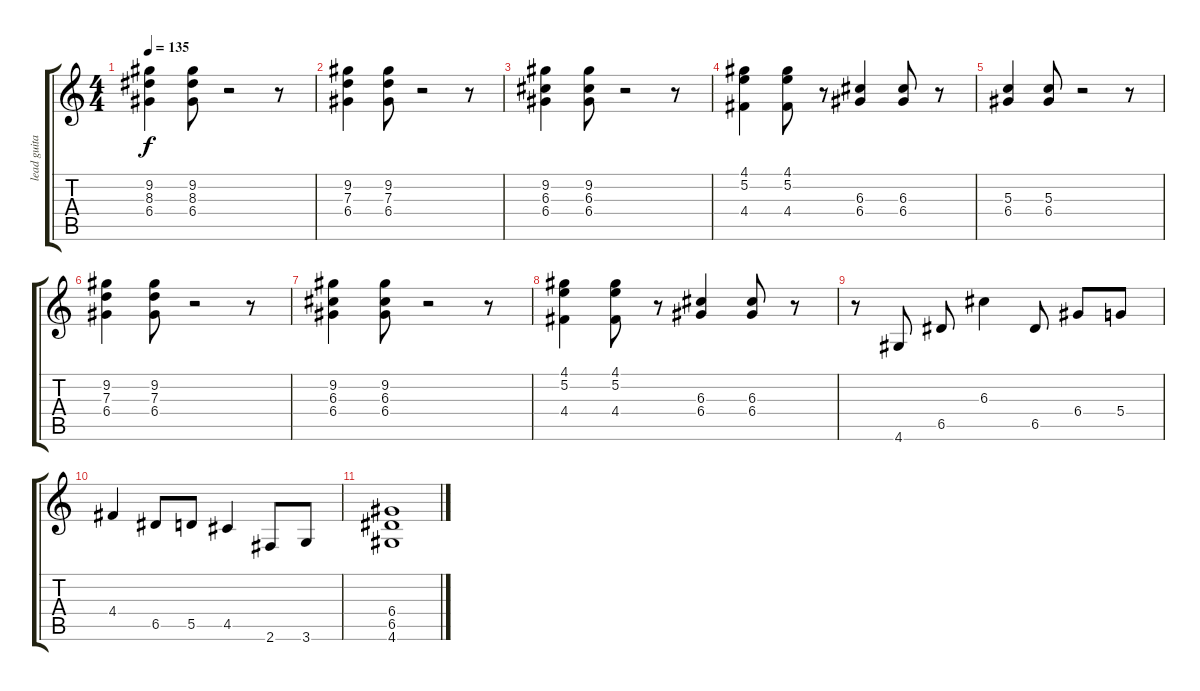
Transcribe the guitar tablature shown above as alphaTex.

\track ("lead guitar" "lead guita") {instrument distortionguitar}
\staff {score tabs}
\tuning (E4 B3 G3 D3 A2 E2) {hide}
\ts (4 4)
\tempo 135
\clef g2
\ks c
(9.2 8.3 6.4).4{dy f} (9.2 8.3 6.4).8 r.2 r.8 |
(9.2 7.3 6.4).4 (9.2 7.3 6.4).8 r.2 r.8 |
(9.2 6.3 6.4).4 (9.2 6.3 6.4).8 r.2 r.8 |
(4.1 5.2 4.4).4 (4.1 5.2 4.4).8 r.8 (6.3 6.4).4 (6.3 6.4).8 r.8 |
(5.3 6.4).4 (5.3 6.4).8 r.2 r.8 |
(9.2 7.3 6.4).4 (9.2 7.3 6.4).8 r.2 r.8 |
(9.2 6.3 6.4).4 (9.2 6.3 6.4).8 r.2 r.8 |
(4.1 5.2 4.4).4 (4.1 5.2 4.4).8 r.8 (6.3 6.4).4 (6.3 6.4).8 r.8 |
r.8 4.6.8 6.5.8 6.3.4 6.5.8 6.4.8{instrument distortionguitar} 5.4.8 |
4.4.4 6.5.8 5.5.8 4.5.4 2.6.8 3.6.8 |
(6.4 6.5 4.6).1
